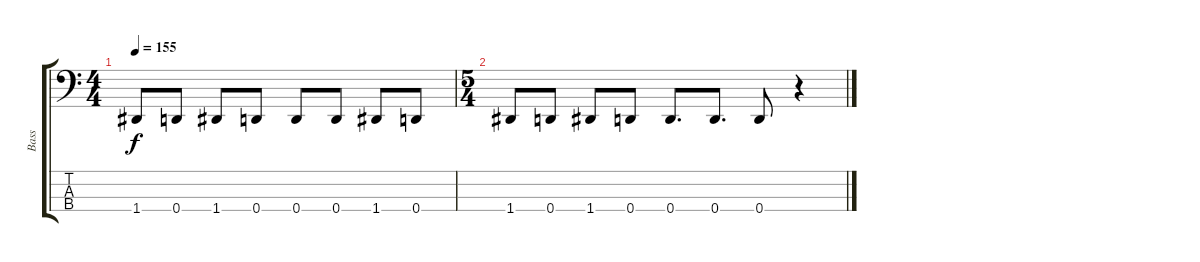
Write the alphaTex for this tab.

\track ("Bass" "Bass") {instrument electricbasspick}
\staff {score tabs}
\tuning (G2 D2 A1 D1) {hide}
\ts (4 4)
\tempo 155
\clef f4
\ks c
1.4.8{dy f} 0.4.8 1.4.8 0.4.8 0.4.8 0.4.8 1.4.8 0.4.8 |
\ts (5 4)
1.4.8 0.4.8 1.4.8 0.4.8 0.4.8{d} 0.4.8{d} 0.4.8 r.4
